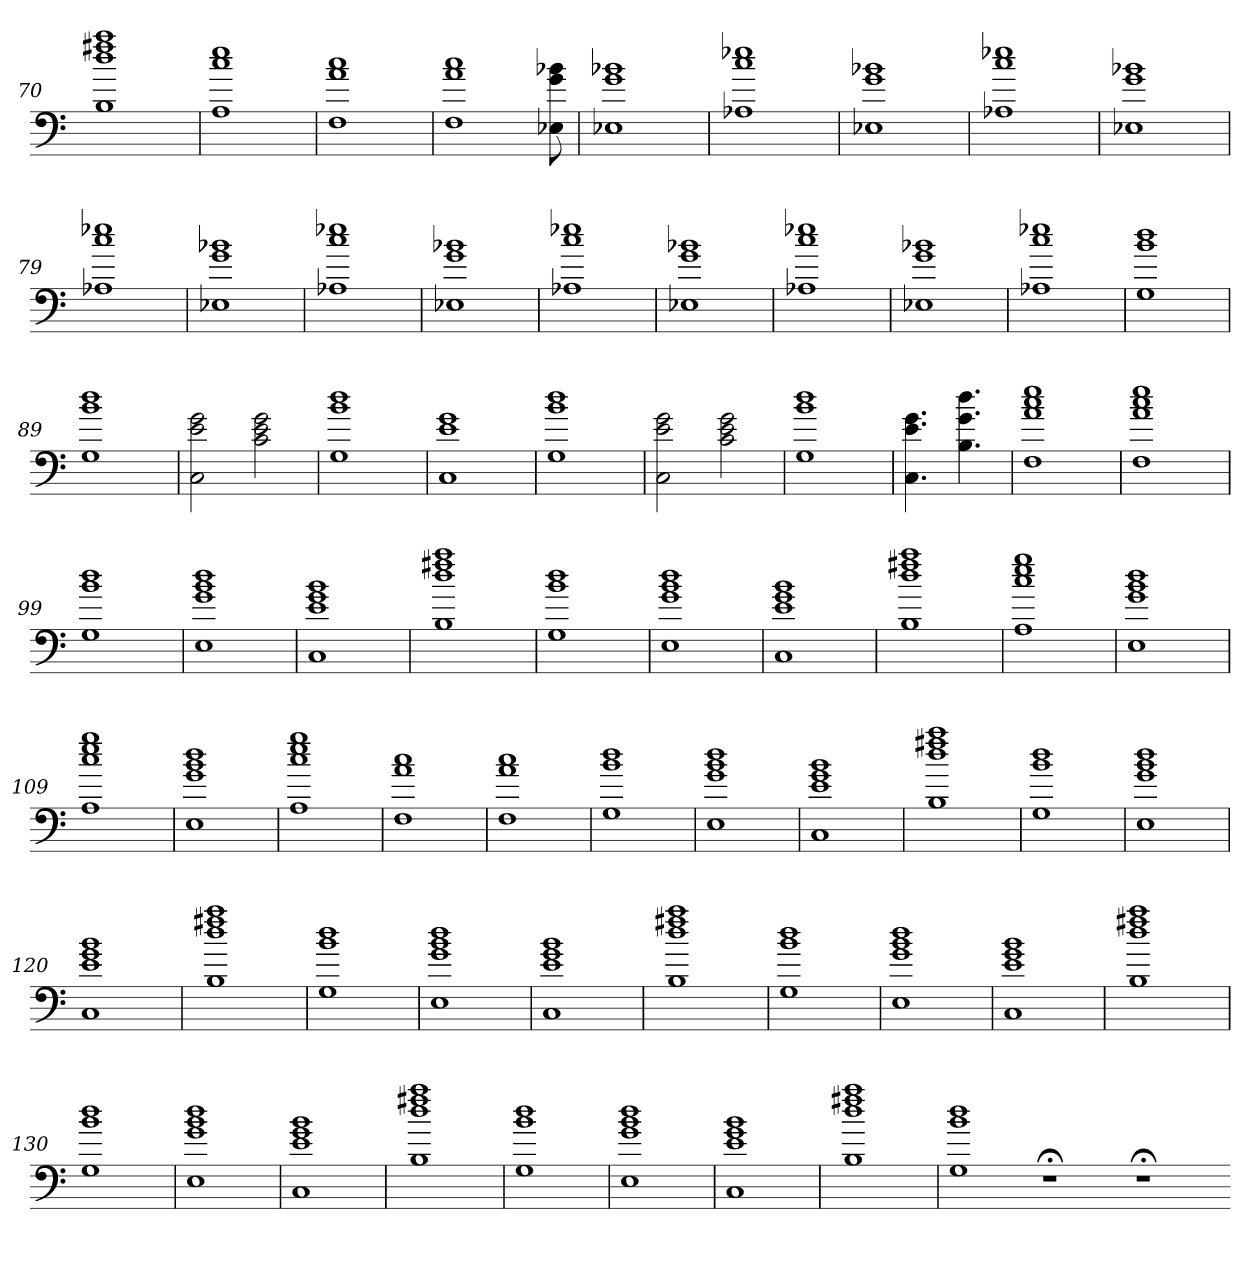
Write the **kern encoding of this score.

**kern
*part1
*staff1
=70
1B 1dd 1ff#X 1aa
=71
1A 1cc 1ee
=72
1F 1a 1cc
=73
1F 1a 1cc
8E-X 8g 8b-X
=74
1E-X 1g 1b-X
=75
1A-X 1cc 1ee-X
=76
1E-X 1g 1b-X
=77
1A-X 1cc 1ee-X
=78
1E-X 1g 1b-X
=79
1A-X 1cc 1ee-X
=80
1E-X 1g 1b-X
=81
1A-X 1cc 1ee-X
=82
1E-X 1g 1b-X
=83
1A-X 1cc 1ee-X
=84
1E-X 1g 1b-X
=85
1A-X 1cc 1ee-X
=86
1E-X 1g 1b-X
=87
1A-X 1cc 1ee-X
=88
1G 1b 1dd
=89
1G 1b 1dd
=90
2C 2e 2g
2c 2e 2g
=91
1G 1b 1dd
=92
1C 1e 1g
=93
1G 1b 1dd
=94
2C 2e 2g
2c 2e 2g
=95
1G 1b 1dd
=96
4.C 4.e 4.g
4.B 4.g 4.dd
=97
1F 1a 1cc 1ee
=98
1F 1a 1cc 1ee
=99
1G 1b 1dd
=100
1E 1g 1b 1dd
=101
1C 1e 1g 1b
=102
1B 1dd 1ff#X 1aa
=103
1G 1b 1dd
=104
1E 1g 1b 1dd
=105
1C 1e 1g 1b
=106
1B 1dd 1ff#X 1aa
=107
1A 1cc 1ee 1gg
=108
1E 1g 1b 1dd
=109
1A 1cc 1ee 1gg
=110
1E 1g 1b 1dd
=111
1A 1cc 1ee 1gg
=112
1F 1a 1cc
=113
1F 1a 1cc
=114
1G 1b 1dd
=115
1E 1g 1b 1dd
=116
1C 1e 1g 1b
=117
1B 1dd 1ff#X 1aa
=118
1G 1b 1dd
=119
1E 1g 1b 1dd
=120
1C 1e 1g 1b
=121
1B 1dd 1ff#X 1aa
=122
1G 1b 1dd
=123
1E 1g 1b 1dd
=124
1C 1e 1g 1b
=125
1B 1dd 1ff#X 1aa
=126
1G 1b 1dd
=127
1E 1g 1b 1dd
=128
1C 1e 1g 1b
=129
1B 1dd 1ff#X 1aa
=130
1G 1b 1dd
=131
1E 1g 1b 1dd
=132
1C 1e 1g 1b
=133
1B 1dd 1ff#X 1aa
=134
1G 1b 1dd
=135
1E 1g 1b 1dd
=136
1C 1e 1g 1b
=137
1B 1dd 1ff#X 1aa
=138
1G 1b 1dd
1r;<
1r;<
=-
*-
